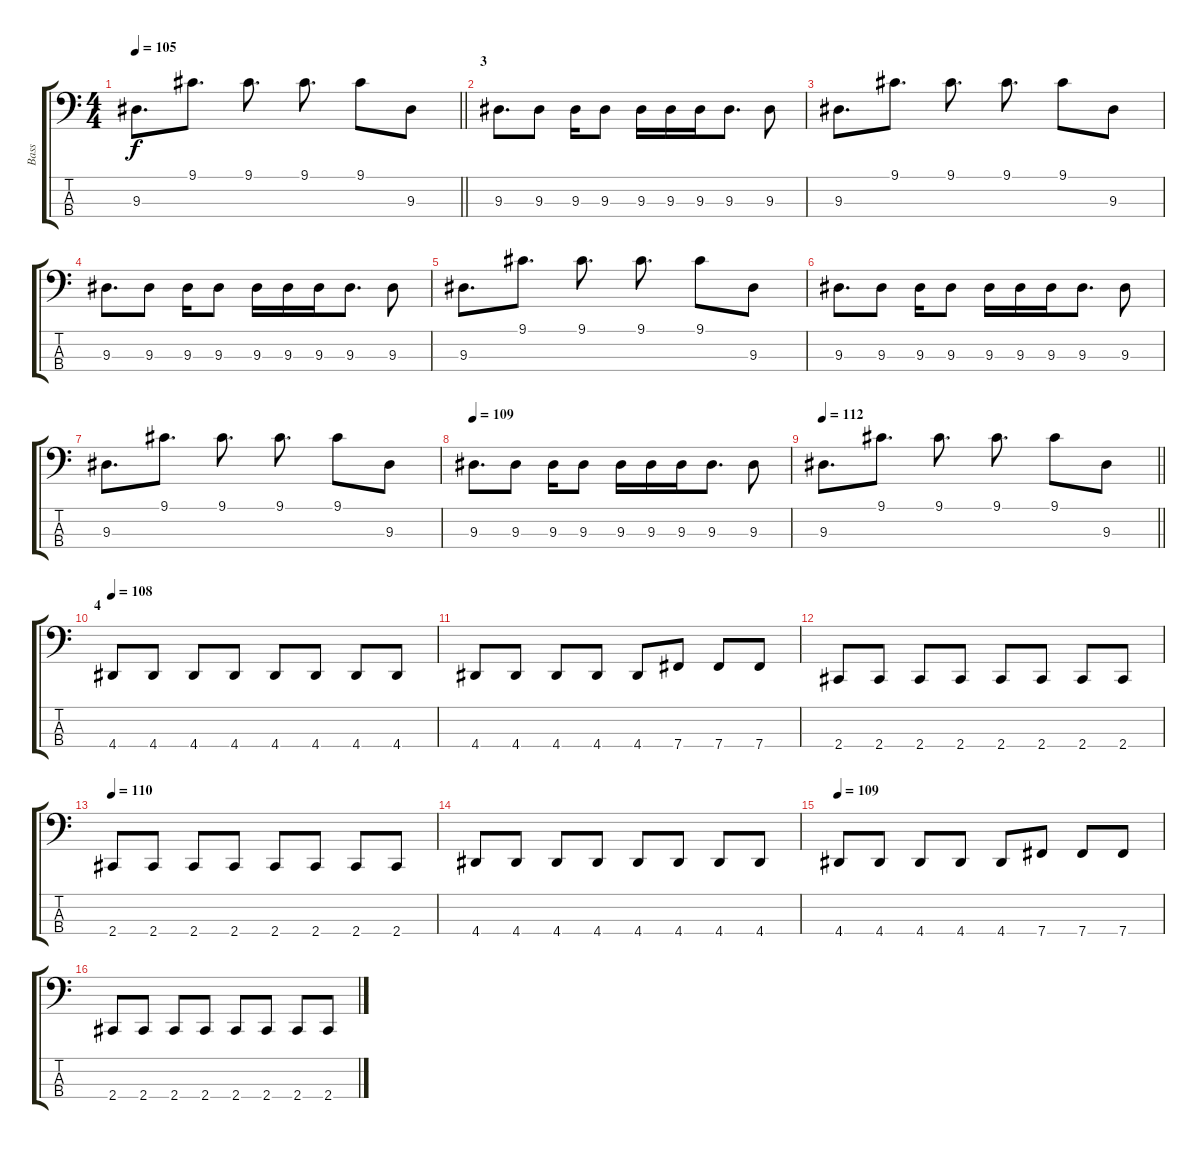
\track ("Bass" "Bass") {instrument electricbasspick}
\staff {score tabs}
\tuning (E2 B1 Gb1 B0) {hide}
\ts (4 4)
\tempo 105
\clef f4
\barLineRight lightlight
\ks c
9.3.8{d dy f} 9.1.8{d} 9.1.8{d} 9.1.8{d} 9.1.8 9.3.8 |
\section ("" "3")
9.3.8{d} 9.3.8 9.3.16 9.3.8 9.3.16 9.3.16 9.3.16 9.3.8{d} 9.3.8 |
9.3.8{d} 9.1.8{d} 9.1.8{d} 9.1.8{d} 9.1.8 9.3.8 |
9.3.8{d} 9.3.8 9.3.16 9.3.8 9.3.16 9.3.16 9.3.16 9.3.8{d} 9.3.8 |
9.3.8{d} 9.1.8{d} 9.1.8{d} 9.1.8{d} 9.1.8 9.3.8 |
9.3.8{d} 9.3.8 9.3.16 9.3.8 9.3.16 9.3.16 9.3.16 9.3.8{d} 9.3.8 |
9.3.8{d} 9.1.8{d} 9.1.8{d} 9.1.8{d} 9.1.8 9.3.8 |
\tempo 109
9.3.8{d} 9.3.8 9.3.16 9.3.8 9.3.16 9.3.16 9.3.16 9.3.8{d} 9.3.8 |
\tempo 112
\barLineRight lightlight
9.3.8{d} 9.1.8{d} 9.1.8{d} 9.1.8{d} 9.1.8 9.3.8 |
\section ("" "4")
\tempo 108
4.4.8 4.4.8 4.4.8 4.4.8 4.4.8 4.4.8 4.4.8 4.4.8 |
4.4.8 4.4.8 4.4.8 4.4.8 4.4.8 7.4.8 7.4.8 7.4.8 |
2.4.8 2.4.8 2.4.8 2.4.8 2.4.8 2.4.8 2.4.8 2.4.8 |
\tempo 110
2.4.8 2.4.8 2.4.8 2.4.8 2.4.8 2.4.8 2.4.8 2.4.8 |
4.4.8 4.4.8 4.4.8 4.4.8 4.4.8 4.4.8 4.4.8 4.4.8 |
\tempo 109
4.4.8 4.4.8 4.4.8 4.4.8 4.4.8 7.4.8 7.4.8 7.4.8 |
2.4.8 2.4.8 2.4.8 2.4.8 2.4.8 2.4.8 2.4.8 2.4.8
